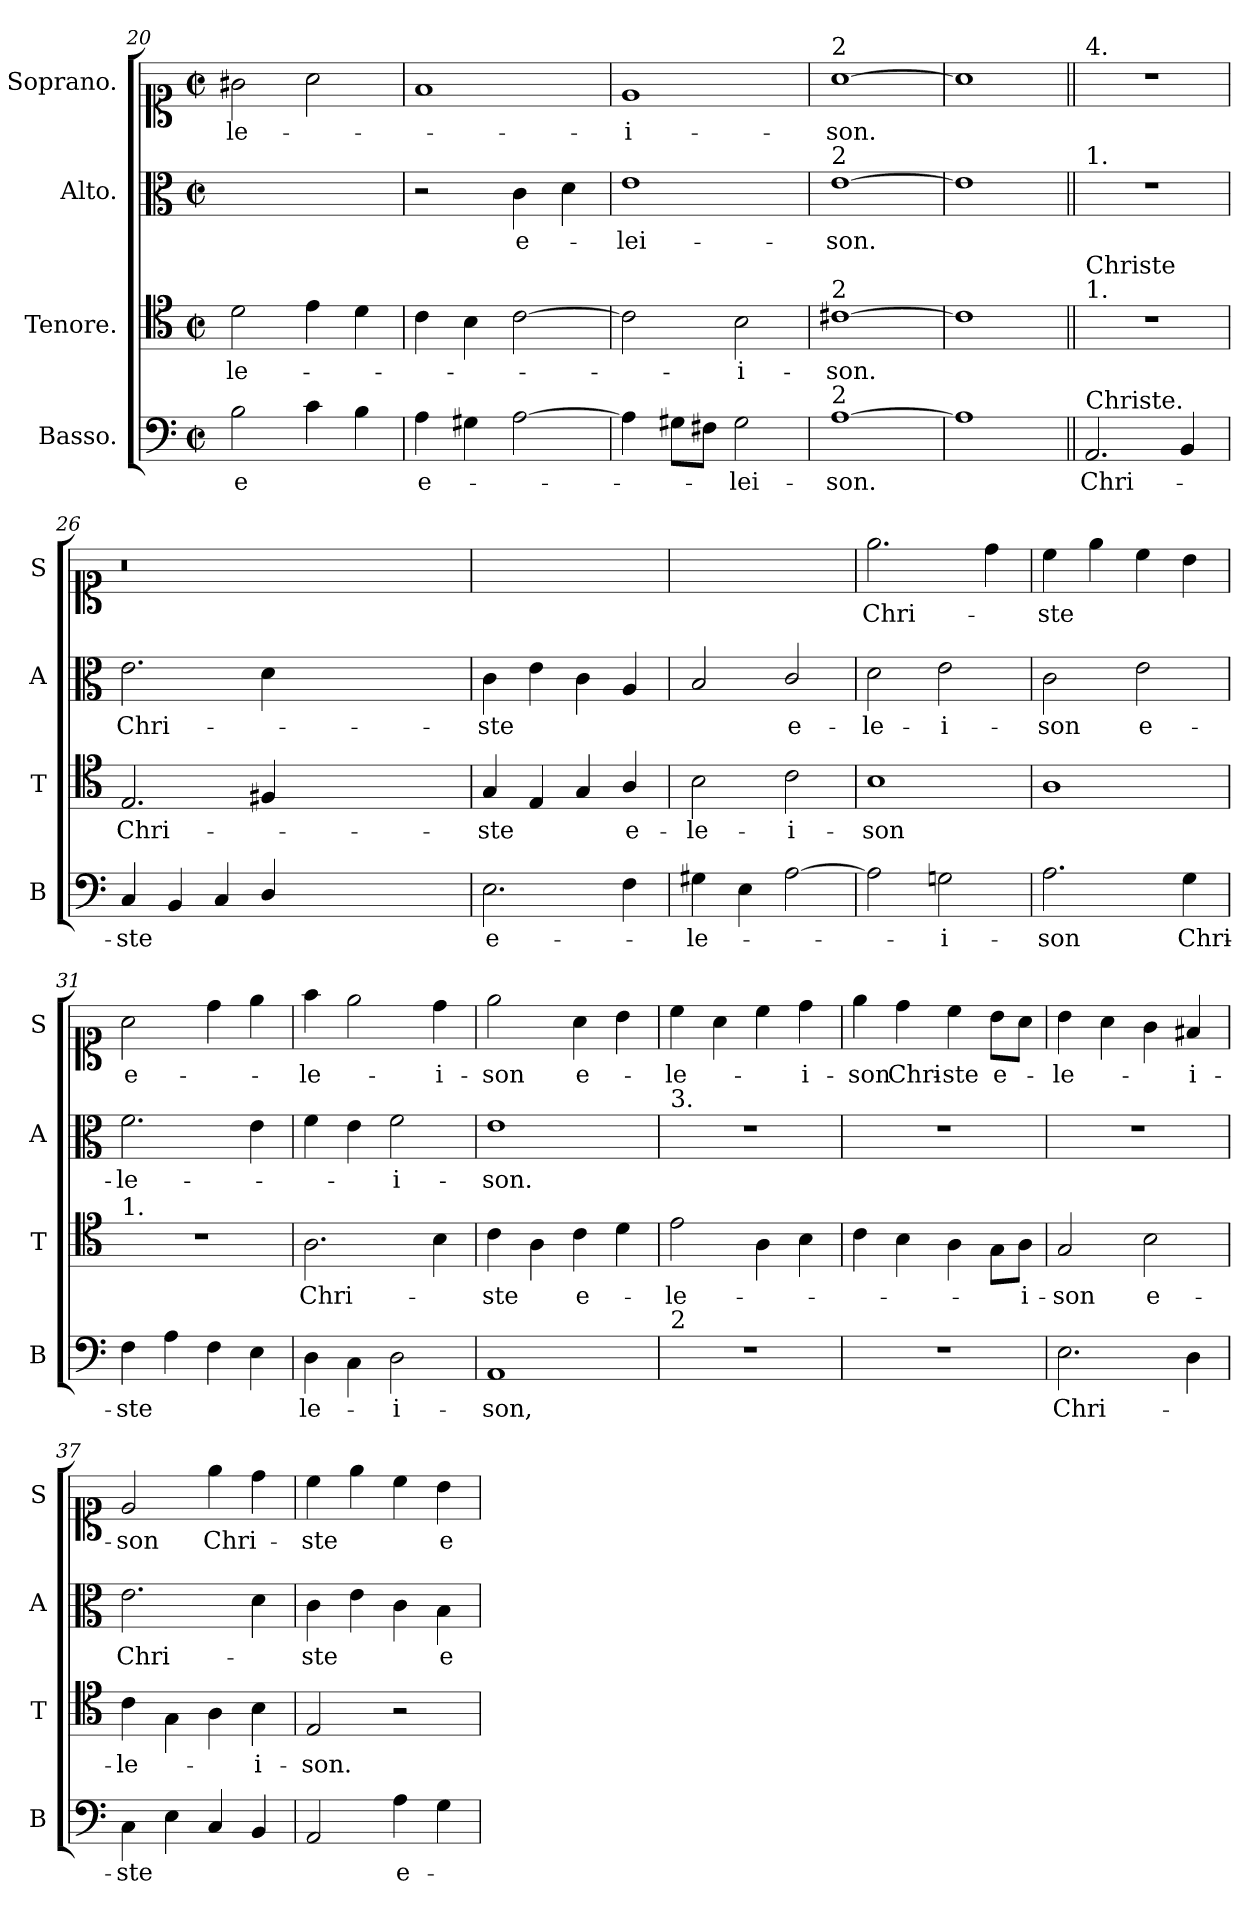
**kern	**text	**kern	**text	**kern	**text	**kern	**text
*part4	*part4	*part3	*part3	*part2	*part2	*part1	*part1
*staff4	*staff4	*staff3	*staff3	*staff2	*staff2	*staff1	*staff1
*I"Basso.	*	*I"Tenore.	*	*I"Alto.	*	*I"Soprano.	*
*I'B	*	*I'T	*	*I'A	*	*I'S	*
*clefF4	*	*clefC4	*	*clefC3	*	*clefC1	*
*k[]	*	*k[]	*	*k[]	*	*k[]	*
*M2/2	*	*M2/2	*	*M2/2	*	*M2/2	*
*met(c|)	*	*met(c|)	*	*met(c|)	*	*met(c|)	*
=20	=20	=20	=20	=20	=20	=20	=20
2B\	-e	2d\	-le-	1ryy	.	2g#X\	-le-
4c\	.	4e\	.	.	.	2a\	.
4B\	.	4d\	.	.	.	.	.
=21	=21	=21	=21	=21	=21	=21	=21
4A\	e-	4c\	.	2r	.	1f	.
4G#X\	.	4B\	.	.	.	.	.
[2A\	.	[2c\	.	4c\	e-	.	.
.	.	.	.	4d\	.	.	.
=22	=22	=22	=22	=22	=22	=22	=22
4A\]	.	2c\]	.	1e	-lei-	1e	-i-
8G#X\L	.	.	.	.	.	.	.
8F#X\J	.	.	.	.	.	.	.
2G#\	-lei-	2B\	-i-	.	.	.	.
=23	=23	=23	=23	=23	=23	=23	=23
!	!	!	!	!	!	!LO:TX:a:t=2	!
!	!	!	!	!LO:TX:a:t=2	!	!	!
!	!	!LO:TX:a:t=2	!	!	!	!	!
!LO:TX:a:t=2	!	!	!	!	!	!	!
[1A	-son.	[1c#X	-son.	[1e	-son.	[1a	-son.
=24	=24	=24	=24	=24	=24	=24	=24
1A]	.	1c#]	.	1e]	.	1a]	.
=25||	=25||	=25||	=25||	=25||	=25||	=25||	=25||
!	!	!	!	!	!	!LO:TX:a:t=4.	!
!	!	!	!	!LO:TX:a:t=1.	!	!	!
!	!	!LO:TX:a:t=1.	!	!	!	!	!
!	!	!LO:TX:a:t=Christe	!	!	!	!	!
!LO:TX:a:t=Christe.	!	!	!	!	!	!	!
2.AA/	Chri-	1r	.	1r	.	1r	.
4BB/	.	.	.	.	.	.	.
=26	=26	=26	=26	=26	=26	=26	=26
4C/	-ste	2.E/	Chri-	2.e\	Chri-	0.r	.
4BB/	.	.	.	.	.	.	.
4C/	.	.	.	.	.	.	.
4D/	.	4F#X/	.	4d\	.	.	.
0ryy	.	0ryy	.	0ryy	.	.	.
=27	=27	=27	=27	=27	=27	=27	=27
2.E\	e-	4G/	-ste	4c\	-ste	1ryy	.
.	.	4E/	.	4e\	.	.	.
.	.	4G/	.	4c\	.	.	.
4F\	.	4A/	e-	4A/	.	.	.
=28	=28	=28	=28	=28	=28	=28	=28
4G#X\	-le-	2B\	-le-	2B/	.	1ryy	.
4E\	.	.	.	.	.	.	.
[2A\	.	2c\	-i-	2c/	e-	.	.
=29	=29	=29	=29	=29	=29	=29	=29
2A\]	.	1B	-son	2d\	-le-	2.ee\	Chri-
2Gn\	-i-	.	.	2e\	-i-	.	.
.	.	.	.	.	.	4dd\	.
=30	=30	=30	=30	=30	=30	=30	=30
2.A\	-son	1A	.	2c\	-son	4cc\	-ste
.	.	.	.	.	.	4ee\	.
.	.	.	.	2e\	e-	4cc\	.
4G\	Chri-	.	.	.	.	4b\	.
=31	=31	=31	=31	=31	=31	=31	=31
!	!	!LO:TX:a:t=1.	!	!	!	!	!
4F\	-ste	1r	.	2.f\	-le-	2a\	e-
4A\	.	.	.	.	.	.	.
4F\	.	.	.	.	.	4dd\	.
4E\	.	.	.	4e\	.	4ee\	.
=32	=32	=32	=32	=32	=32	=32	=32
4D\	le-	2.A\	Chri-	4f\	.	4ff\	-le-
4C\	.	.	.	4e\	.	2ee\	.
2D\	-i-	.	.	2f\	-i-	.	.
.	.	4B\	.	.	.	4dd\	-i-
=33	=33	=33	=33	=33	=33	=33	=33
1AA	-son,	4c\	-ste	1e	-son.	2ee\	-son
.	.	4A\	.	.	.	.	.
.	.	4c\	e-	.	.	4a\	e-
.	.	4d\	.	.	.	4b\	.
=34	=34	=34	=34	=34	=34	=34	=34
!	!	!	!	!LO:TX:a:t=3.	!	!	!
!LO:TX:a:t=2	!	!	!	!	!	!	!
1r	.	2e\	-le-	1r	.	4cc\	-le-
.	.	.	.	.	.	4a\	.
.	.	4A\	.	.	.	4cc\	.
.	.	4B\	.	.	.	4dd\	-i-
=35	=35	=35	=35	=35	=35	=35	=35
1r	.	4c\	.	1r	.	4ee\	-son
.	.	4B\	.	.	.	4dd\	Chri-
.	.	4A\	.	.	.	4cc\	-ste
.	.	8G\L	.	.	.	8b\L	e-
.	.	8A\J	-i-	.	.	8a\J	.
=36	=36	=36	=36	=36	=36	=36	=36
2.E\	Chri-	2G/	-son	1r	.	4b\	-le-
.	.	.	.	.	.	4a\	.
.	.	2B\	e-	.	.	4g\	.
4D\	.	.	.	.	.	4f#X/	-i-
=37	=37	=37	=37	=37	=37	=37	=37
4C\	-ste	4c\	-le-	2.e\	Chri-	2e/	-son
4E\	.	4G\	.	.	.	.	.
4C/	.	4A\	.	.	.	4ee\	Chri-
4BB/	.	4B\	-i-	4d\	.	4dd\	.
=38	=38	=38	=38	=38	=38	=38	=38
2AA/	.	2E/	-son.	4c\	-ste	4cc\	-ste
.	.	.	.	4e\	.	4ee\	.
4A\	e-	2r	.	4c\	.	4cc\	.
4G\	.	.	.	4B\	e-	4b\	e-
=	=	=	=	=	=	=	=
*-	*-	*-	*-	*-	*-	*-	*-
